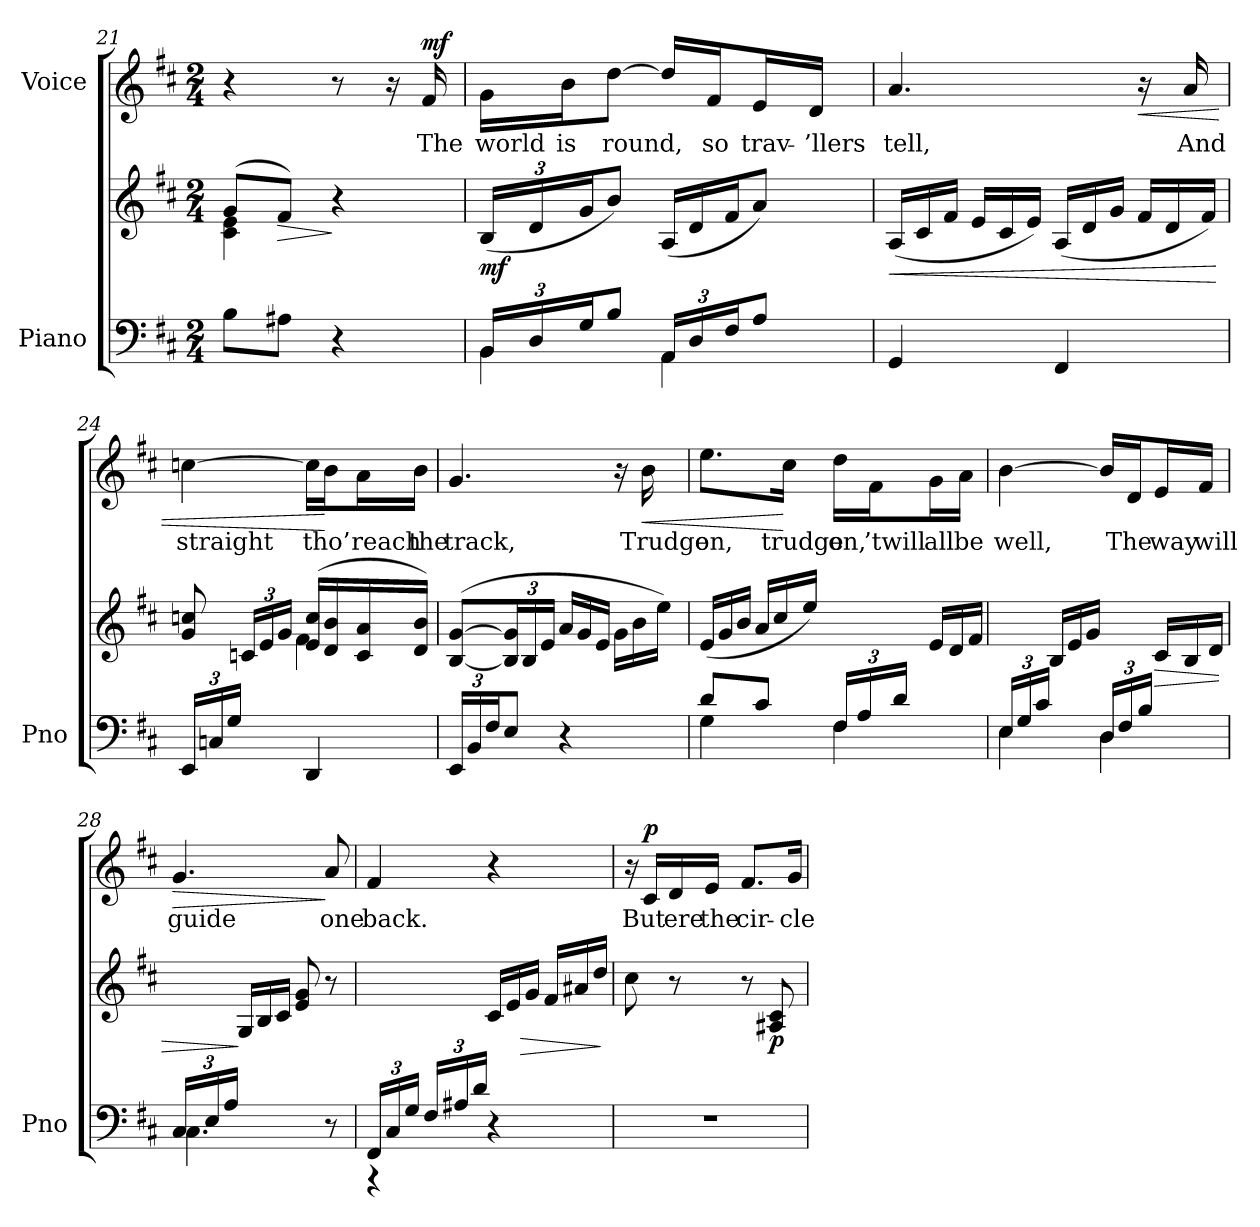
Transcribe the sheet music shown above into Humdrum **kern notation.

**kern	**kern	**dynam	**kern	**text	**dynam
*part2	*part2	*part2	*part1	*part1	*part1
*staff3	*staff2	*staff2/3	*staff1	*staff1	*staff1
*I"Piano	*	*	*I"Voice	*	*
*I'Pno	*	*	*	*	*
*clefF4	*clefG2	*	*clefG2	*	*
*k[f#c#]	*k[f#c#]	*	*k[f#c#]	*	*
*M2/4	*M2/4	*	*M2/4	*	*
=21	=21	=21	=21	=21	=21
*	*^	*	*	*	*
8B\L	(8g/L	4c#\ 4e\	.	4r	.	.
!	!	!	!LO:HP:b	!	!	!
8A#X\J	8f#/J)	.	>	.	.	.
4r	4r	4ryy	]	8r	.	.
.	.	.	.	16r	.	.
!	!	!	!	!	!	!LO:DY:a
.	.	.	.	16f#/	The	mf
*	*v	*v	*	*	*	*
=22	=22	=22	=22	=22	=22
*Xbrackettup	*Xbrackettup	*	*	*	*
*^	*	*	*	*	*
!	!	!	!LO:DY:b	!	!	!
24BB/LL	4BB\	(24B/LL	mf	16g\LL	world	.
24D/	.	24d/	.	.	.	.
.	.	.	.	16b\J	is	.
24G/J	.	24g/J	.	.	.	.
8B/J	.	8b/J)	.	[8dd\J	round,	.
*	*	*Xtuplet	*	*	*	*
24AA/LL	4AA\	(24A/LL	.	16dd/LL]	.	.
24D/	.	24d/	.	.	.	.
.	.	.	.	16f#/J	so	.
24F#/J	.	24f#/J	.	.	.	.
8A/J	.	8a/J)	.	16e/L	trav-	.
.	.	.	.	16d/JJ	-’llers	.
*v	*v	*	*	*	*	*
=23	=23	=23	=23	=23	=23
!	!	!LO:HP:b	!	!	!
4GG/	(24A/LL	<	4.a/	tell,	.
.	24c#/	.	.	.	.
.	24f#/JJ	.	.	.	.
.	24e/LL	.	.	.	.
.	24c#/	.	.	.	.
.	24e/JJ)	.	.	.	.
4FF#/	(24A/LL	.	.	.	.
.	24d/	.	.	.	.
.	24g/JJ	.	.	.	.
!	!	!	!	!	!LO:HP:b
.	24f#/LL	.	16r	.	<
.	24d/	.	.	.	.
.	.	.	16a/	And	.
.	24f#/JJ)	.	.	.	.
.	.	[	.	.	.
=24	=24	=24	=24	=24	=24
*	*^	*	*	*	*
*	*	*^	*	*	*	*
(>24EE/LL	8g/ 8ccn/	4ryy	8ryy	.	[4ccn\	straight	.
24Cn/	.	.	.	.	.	.	.
24G/JJ	.	.	.	.	.	.	.
*	*	*	*tuplet	*	*	*	*
8ryy	8ryy	.	24cn/LL	.	.	.	.
.	.	.	24e/	.	.	.	.
.	.	.	24g/JJ)	.	.	.	.
4DD/	(<16e/ 16cc/LL	4f#\	4ryy	.	16cc\LL]	.	.
.	16d/ 16b/	.	.	.	16b\J	tho’	[
.	16c/ 16a/	.	.	.	16a\L	reach	.
.	16d/ 16b/JJ)	.	.	.	16b\JJ	the	.
*	*v	*v	*v	*	*	*	*
=25	=25	=25	=25	=25	=25
24EE/LL	([8B/ [8g/L	.	4.g/	track,	.
24BB/	.	.	.	.	.
24F#/J	.	.	.	.	.
8E/J	24B/] 24g/]L	.	.	.	.
.	24B/	.	.	.	.
.	24e/JJ	.	.	.	.
*	*Xtuplet	*	*	*	*
4r	24a/LL	.	.	.	.
.	24g/	.	.	.	.
.	24e/JJ	.	.	.	.
.	24g\LL	.	16r	.	.
.	24b\	.	.	.	.
!	!	!	!	!	!LO:HP:b
.	.	.	16b\	Trudge	<
.	24ee\JJ)	.	.	.	.
=26	=26	=26	=26	=26	=26
*^	*	*	*	*	*
*	*^	*	*	*	*	*
4ryy	8d/L	4G\	(>24e/LL	.	8.ee\L	on,	.
.	.	.	24g/	.	.	.	.
.	.	.	24b/JJ	.	.	.	.
.	8c#/J	.	24a/LL	.	.	.	.
.	.	.	24cc#/	.	.	.	.
.	.	.	.	.	16cc#\Jk	trudge	[
.	.	.	24ee/JJ)	.	.	.	.
(>24F#/LL	4F#\	4ryy	8ryy	.	16dd\LL	on,	.
24A/	.	.	.	.	.	.	.
.	.	.	.	.	16f#\J	’twill	.
24d/JJ	.	.	.	.	.	.	.
8ryy	.	.	24e/LL	.	16g\L	all	.
.	.	.	24d/	.	.	.	.
.	.	.	.	.	16a\JJ	be	.
.	.	.	24f#/JJ)	.	.	.	.
*	*v	*v	*	*	*	*	*
=27	=27	=27	=27	=27	=27	=27
(>24E/LL	4E\	8ryy	.	[4b\	well,	.
24G/	.	.	.	.	.	.
24c#/JJ	.	.	.	.	.	.
8ryy	.	24B/LL	.	.	.	.
.	.	24e/	.	.	.	.
.	.	24g/JJ)	.	.	.	.
(>24D/LL	4D\	8ryy	.	16b/LL]	.	.
24F#/	.	.	.	.	.	.
.	.	.	.	16d/J	The	.
24B/JJ	.	.	.	.	.	.
!	!	!	!LO:HP:b	!	!	!
8ryy	.	24c#/LL	>	16e/L	way	.
.	.	24B/	.	.	.	.
.	.	.	.	16f#/JJ	will	.
.	.	24d/JJ)	.	.	.	.
=28	=28	=28	=28	=28	=28	=28
!	!	!	!	!	!	!LO:HP:b
(>24C#/LL	4.C#\	8ryy	.	4.g/	guide	>
24E/	.	.	.	.	.	.
24A/JJ	.	.	.	.	.	.
4.ryy	.	24G/LL	]	.	.	.
.	.	24B/	.	.	.	.
.	.	24c#/JJ	.	.	.	.
.	.	8e/ 8g/)	.	.	.	.
.	8r	8r	.	8a/	one	]
=29	=29	=29	=29	=29	=29	=29
(>24FF#/LL	4r	4ryy	.	4f#/	back.	.
24C#/	.	.	.	.	.	.
24G/JJ	.	.	.	.	.	.
24F#/LL	.	.	.	.	.	.
24A#X/	.	.	.	.	.	.
24d/JJ	.	.	.	.	.	.
4ryy	4r	24c#/LL	.	4r	.	.
.	.	24e/	.	.	.	.
!	!	!	!LO:HP:b	!	!	!
.	.	24g/JJ	>	.	.	.
.	.	24f#/LL	.	.	.	.
.	.	24a#X/	.	.	.	.
.	.	24dd/JJ	.	.	.	.
*v	*v	*	*	*	*	*
.	.	]	.	.	.
=30	=30	=30	=30	=30	=30
2r	8cc#\)	.	16r	.	.
!	!	!	!	!	!LO:DY:a
.	.	.	16c#/LL	But	p
.	8r	.	16d/	ere	.
.	.	.	16e/JJ	the	.
.	8r	.	8.f#/L	cir-	.
!	!	!LO:DY:b	!	!	!
.	8A#X/ 8c#/	p	.	.	.
.	.	.	16g/Jk	-cle	.
=	=	=	=	=	=
*-	*-	*-	*-	*-	*-
